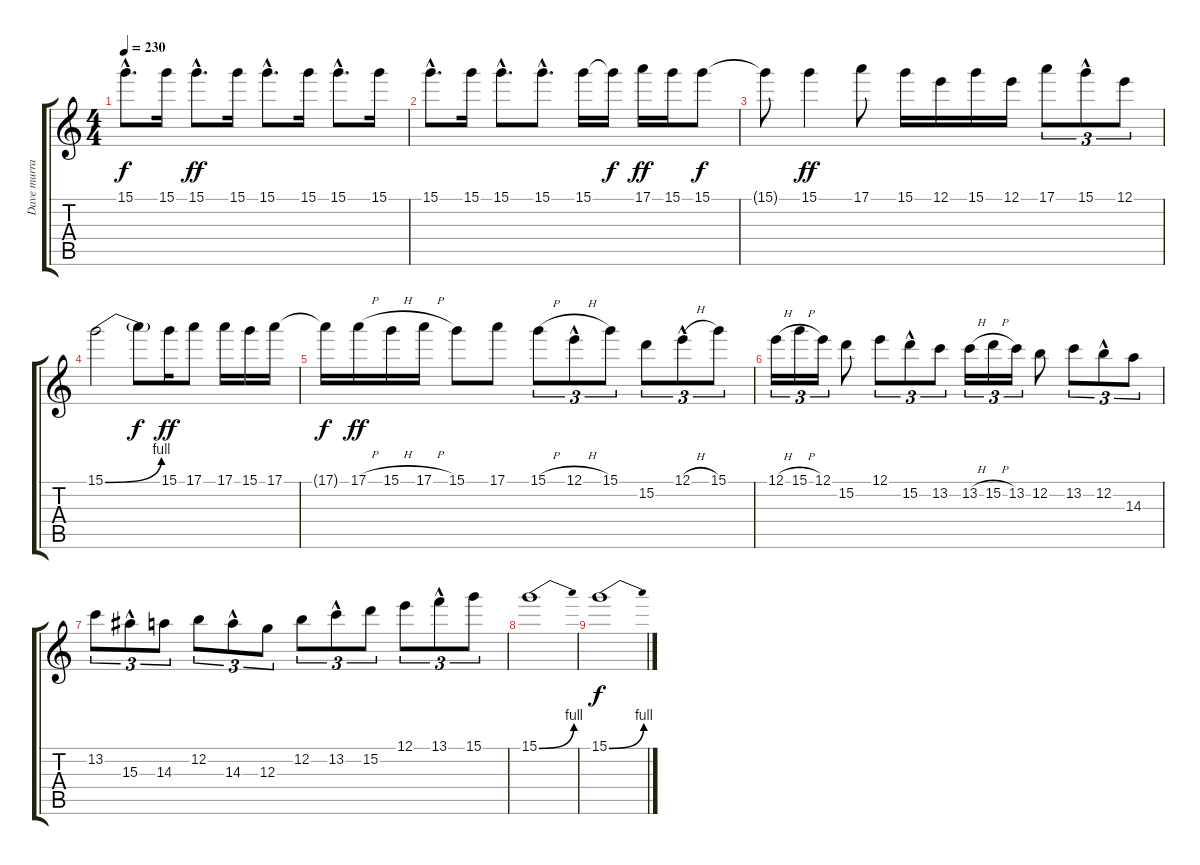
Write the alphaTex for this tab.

\track ("Dave murray" "Dave murra") {instrument distortionguitar}
\staff {score tabs}
\tuning (E4 B3 G3 D3 A2 E2) {hide}
\ts (4 4)
\tempo 230
\clef g2
\ks c
15.1{hac t}.8{d dy f} 15.1.16 15.1{hac}.8{d dy ff} 15.1.16 15.1{hac}.8{d} 15.1.16 15.1{hac}.8{d} 15.1.16 |
15.1{hac}.8{d} 15.1.16 15.1{hac}.8{d} 15.1{hac}.8{d} 15.1.16 15.1{t}.16{dy f} 17.1.16{dy ff} 15.1.16 15.1.8{dy f} |
15.1{t}.8 15.1.4{dy ff} 17.1.8 15.1.16 12.1.16 15.1.16 12.1.16 17.1.8{tu (3 2)} 15.1{hac}.8{tu (3 2)} 12.1.8{tu (3 2)} |
15.1{be (bend 0 0 60 4)}.2 15.1{t}.8{dy f} 15.1.16{dy ff} 17.1.8 17.1.16 15.1.16 17.1.16 |
17.1{t}.16{dy f} 17.1{h}.16{dy ff} 15.1{h}.16 17.1{h}.16 15.1.8 17.1.8 15.1{h}.8{tu (3 2)} 12.1{h hac}.8{tu (3 2)} 15.1.8{tu (3 2)} 15.2.8{tu (3 2)} 12.1{h hac}.8{tu (3 2)} 15.1.8{tu (3 2)} |
12.1{h}.16{tu (3 2)} 15.1{h}.16{tu (3 2)} 12.1.16{tu (3 2)} 15.2.8 12.1.8{tu (3 2)} 15.2{hac}.8{tu (3 2)} 13.2.8{tu (3 2)} 13.2{h}.16{tu (3 2)} 15.2{h}.16{tu (3 2)} 13.2.16{tu (3 2)} 12.2.8 13.2.8{tu (3 2)} 12.2{hac}.8{tu (3 2)} 14.3.8{tu (3 2)} |
13.2.8{tu (3 2)} 15.3{hac}.8{tu (3 2)} 14.3.8{tu (3 2)} 12.2.8{tu (3 2)} 14.3{hac}.8{tu (3 2)} 12.3.8{tu (3 2)} 12.2.8{tu (3 2)} 13.2{hac}.8{tu (3 2)} 15.2.8{tu (3 2)} 12.1.8{tu (3 2)} 13.1{hac}.8{tu (3 2)} 15.1.8{tu (3 2)} |
15.1{be (bend 0 0 60 4)}.1 |
15.1{be (bend 0 0 60 4)}.1{dy f}
